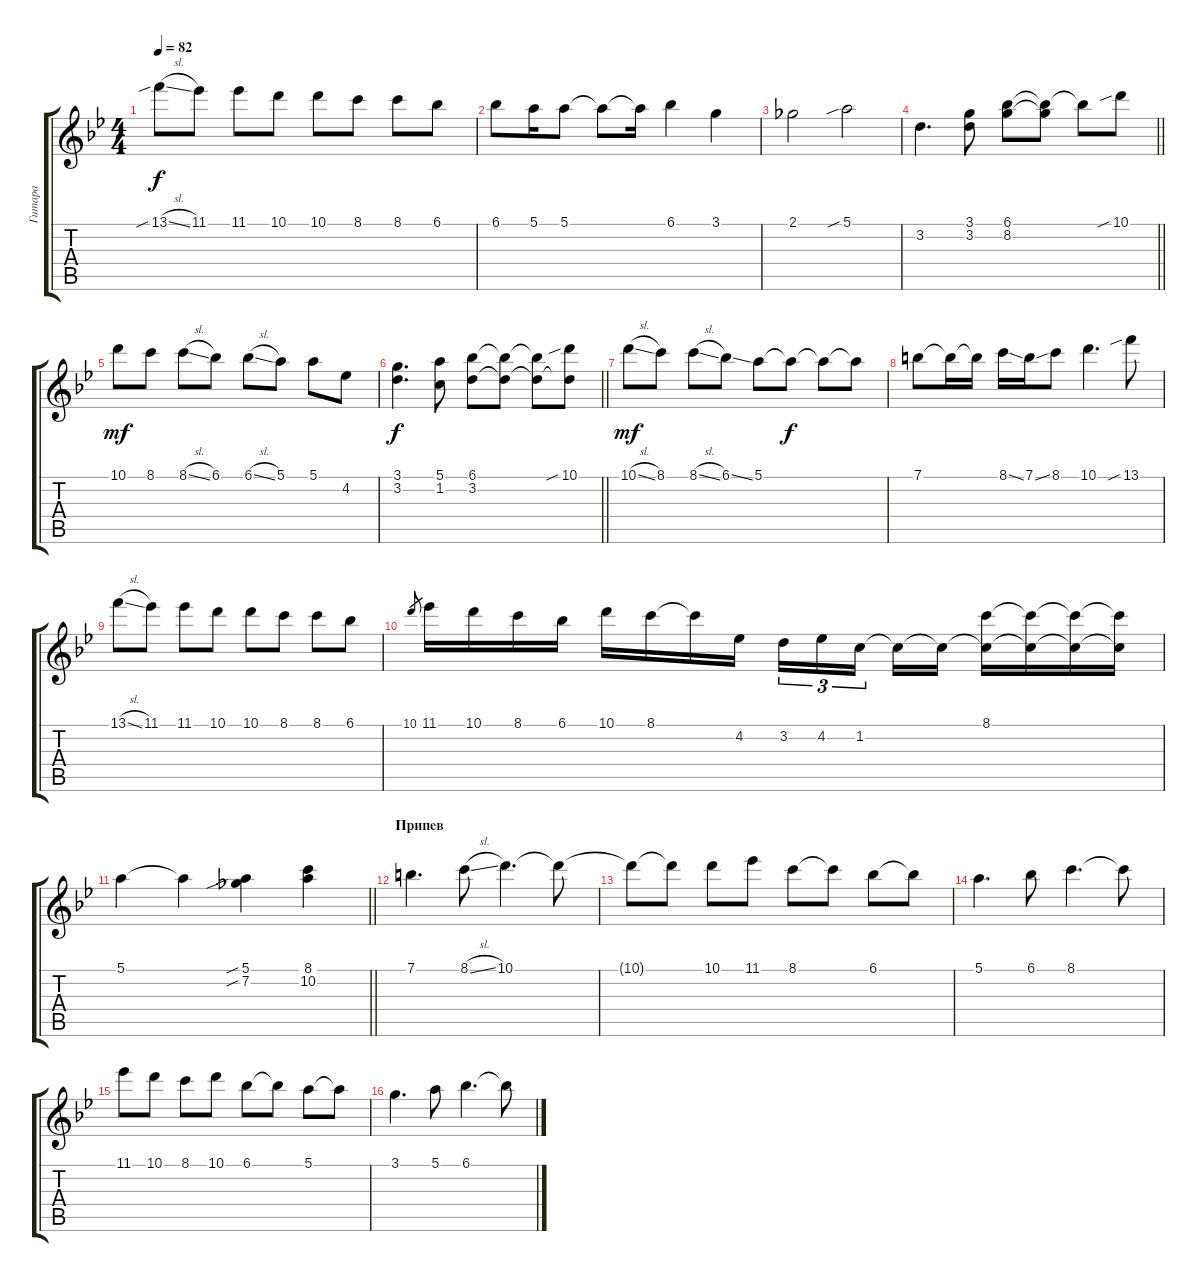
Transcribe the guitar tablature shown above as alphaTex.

\track ("Гитара" "Гитара") {instrument acousticguitarnylon}
\staff {score tabs}
\tuning (E4 B3 G3 D3 A2 E2) {hide}
\ts (4 4)
\tempo 82
\clef g2
\ks gminor
13.1{sib sl}.8{dy f} 11.1.8 11.1.8 10.1.8 10.1.8 8.1.8 8.1.8 6.1.8 |
6.1.8 5.1.16 5.1.8 5.1{t}.8 5.1{t}.16 6.1.4 3.1.4 |
2.1.2 5.1{sib}.2 |
\barLineRight lightlight
3.2.4{d} (3.1 3.2).8 (6.1 8.2).8 (6.1{t} 8.2{t}).8 6.1{t}.8 10.1{sib}.8 |
10.1.8{dy mf} 8.1.8 8.1{sl}.8 6.1.8 6.1{sl}.8 5.1.8 5.1.8 4.2.8 |
\barLineRight lightlight
(3.1 3.2).4{d dy f} (5.1 1.2).8 (6.1 3.2).8 (6.1{t} 3.2{t}).8 (6.1{t} 3.2{t}).8 (10.1{sib} 3.2{t}).8 |
10.1{sl}.8{dy mf} 8.1.8 8.1{sl}.8 6.1{ss}.8 5.1.8 5.1{t}.8{dy f} 5.1{t}.8 5.1{t}.8 |
7.1.8 7.1{t}.16 7.1{t}.16 8.1{ss}.16 7.1{ss}.16 8.1.8 10.1.4{d} 13.1{sib}.8 |
13.1{sl}.8 11.1.8 11.1.8 10.1.8 10.1.8 8.1.8 8.1.8 6.1.8 |
10.1.8{gr} 11.1.16 10.1.16 8.1.16 6.1.16 10.1.16 8.1.16 8.1{t}.16 4.2.16 3.2.16{tu (3 2)} 4.2.16{tu (3 2)} 1.2.16{tu (3 2) beam splitsecondary} 1.2{t}.16 1.2{t}.16 (8.1 1.2{t}).16 (8.1{t} 1.2{t}).16 (8.1{t} 1.2{t}).16 (8.1{t} 1.2{t}).16 |
\barLineRight lightlight
5.1.4 5.1{t}.4 (5.1{sib} 7.2{sib}).4 (8.1 10.2).4 |
\section ("" "Припев")
7.1.4{d} 8.1{sl}.8 10.1.4{d} 10.1{t}.8 |
10.1{t}.8 10.1{t}.8 10.1.8 11.1.8 8.1.8 8.1{t}.8 6.1.8 6.1{t}.8 |
5.1.4{d} 6.1.8 8.1.4{d} 8.1{t}.8 |
11.1.8 10.1.8 8.1.8 10.1.8 6.1.8 6.1{t}.8 5.1.8 5.1{t}.8 |
3.1.4{d} 5.1.8 6.1.4{d} 6.1{t}.8
